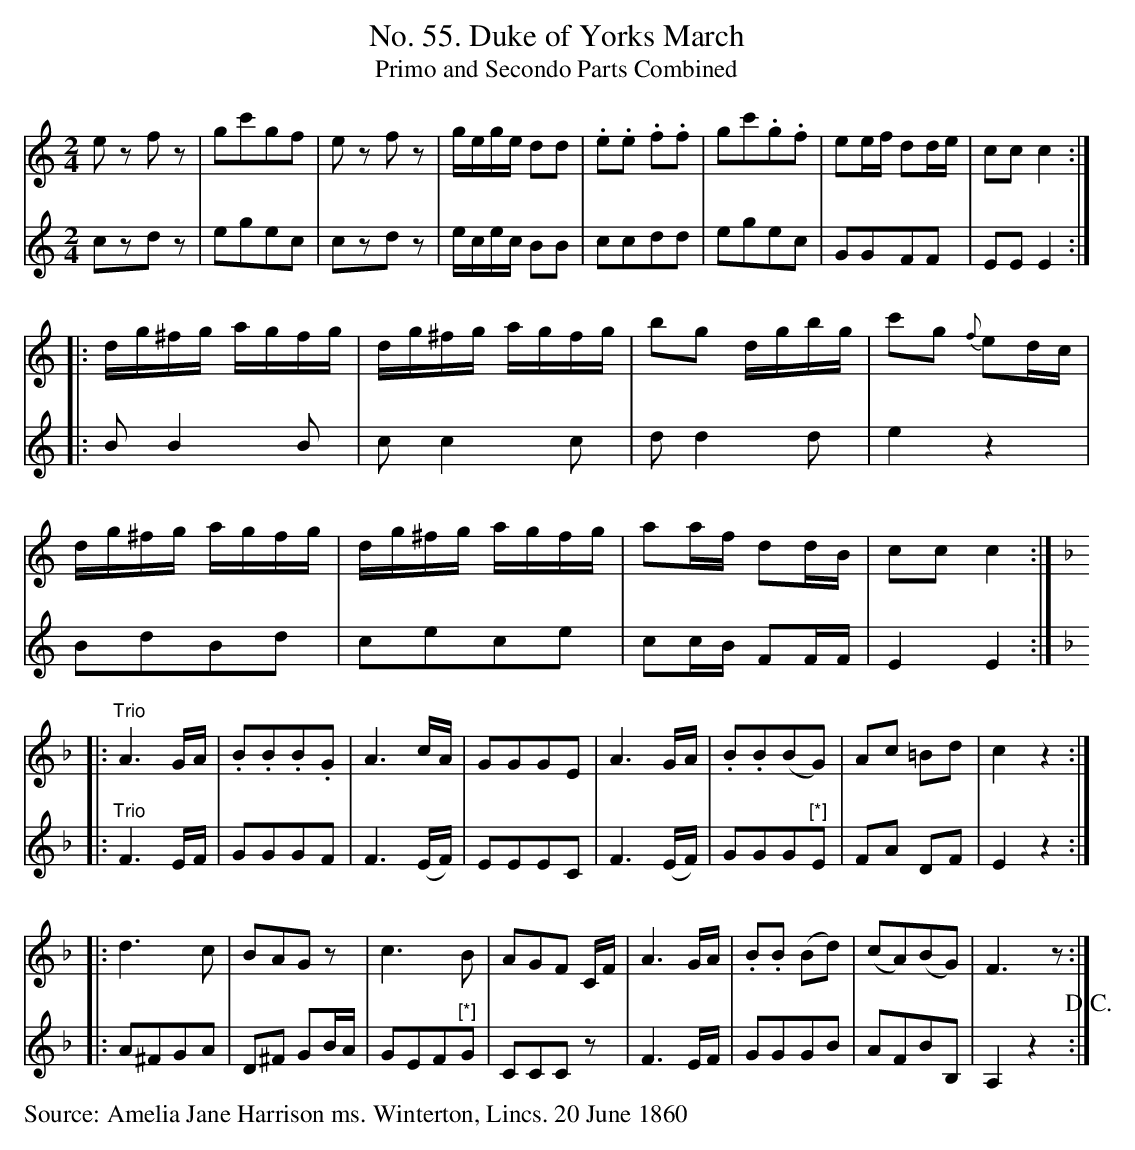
X:1
T:No. 55. Duke of Yorks March
T:Primo and Secondo Parts Combined
M:2/4
L:1/8
K:C
V:1
V:2
V:1
ez fz|gc'gf|ez fz|g/e/g/e/ dd|.e.e .f.f|gc'.g.f|ee/f/ dd/e/|ccc2::
d/g/^f/g/ a/g/f/g/|d/g/^f/g/ a/g/f/g/|bg d/g/b/g/|c'g {f}ed/c/|
d/g/^f/g/ a/g/f/g/|d/g/^f/g/ a/g/f/g/|aa/f/ dd/B/|ccc2::
K:F
"^Trio"A3G/A/|.B.B.B.G|A3c/A/|GGGE|A3G/A/|.B.B(BG)|Ac =Bd|c2z2::
d3c| BAGz| c3B |AGF C/F/|A3G/A/|.B.B (Bd)|(cA)(BG)|F3z:|
V:2
czdz|egec|czdz|e/c/e/c/ BB|ccdd|egec|GGFF|EEE2::
BB2B|cc2c|dd2d|e2z2|BdBd|cece|cc/B/ FF/F/|E2E2::
K:F
"^Trio"F3E/F/|GGGF|F3(E/F/)|EEEC|F3(E/F/)|GGG"^[*]"E|FA DF|E2z2::
A^FGA|D^F GB/A/|GEF"^[*]"G|CCCz|F3E/F/|GGG[^*]B|AFBB,|A,2z2!D.C.!:|
